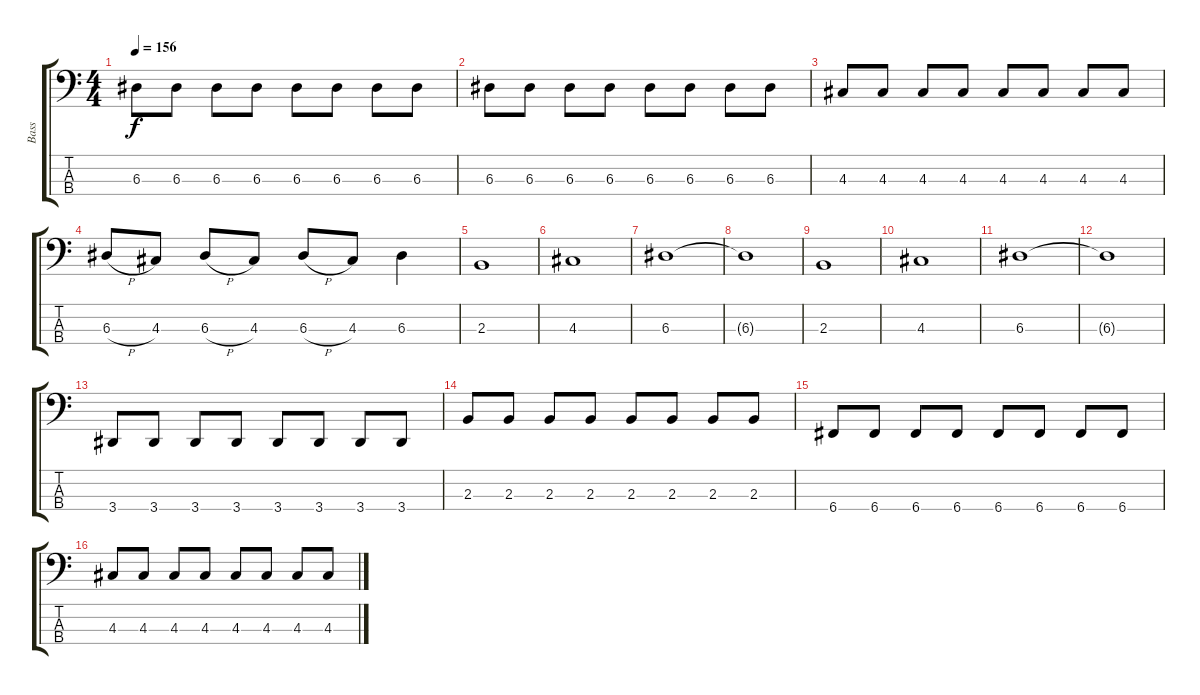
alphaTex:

\track ("Bass" "Bass") {instrument electricbassfinger}
\staff {score tabs}
\tuning (G2 D2 A1 C1) {hide}
\ts (4 4)
\tempo 156
\clef f4
\ks c
6.3.8{dy f} 6.3.8 6.3.8 6.3.8 6.3.8 6.3.8 6.3.8 6.3.8 |
6.3.8 6.3.8 6.3.8 6.3.8 6.3.8 6.3.8 6.3.8 6.3.8 |
4.3.8 4.3.8 4.3.8 4.3.8 4.3.8 4.3.8 4.3.8 4.3.8 |
6.3{h}.8 4.3.8 6.3{h}.8 4.3.8 6.3{h}.8 4.3.8 6.3.4 |
2.3.1 |
4.3.1 |
6.3.1 |
6.3{t}.1 |
2.3.1 |
4.3.1 |
6.3.1 |
6.3{t}.1 |
3.4.8 3.4.8 3.4.8 3.4.8 3.4.8 3.4.8 3.4.8 3.4.8 |
2.3.8 2.3.8 2.3.8 2.3.8 2.3.8 2.3.8 2.3.8 2.3.8 |
6.4.8 6.4.8 6.4.8 6.4.8 6.4.8 6.4.8 6.4.8 6.4.8 |
4.3.8 4.3.8 4.3.8 4.3.8 4.3.8 4.3.8 4.3.8 4.3.8
